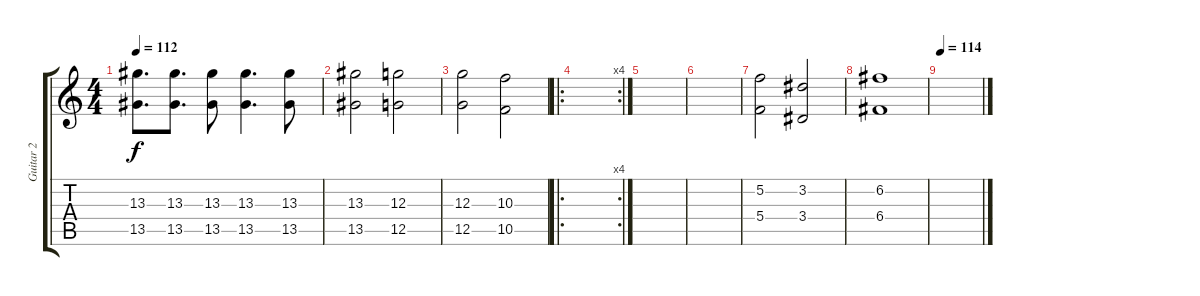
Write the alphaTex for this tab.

\track ("Guitar 2" "Guitar 2") {instrument distortionguitar}
\staff {score tabs}
\tuning (E4 C4 G3 C3 G2 C2) {hide}
\ts (4 4)
\tempo 112
\clef g2
\ks c
(13.3 13.5).8{d dy f} (13.3 13.5).8{d} (13.3 13.5).8 (13.3 13.5).4{d} (13.3 13.5).8 |
(13.3 13.5).2 (12.3 12.5).2 |
(12.3 12.5).2 (10.3 10.5).2 |
\ro
\rc 4
|
|
|
(5.2 5.4).2 (3.2 3.4).2 |
(6.2 6.4).1 |
\tempo 114
